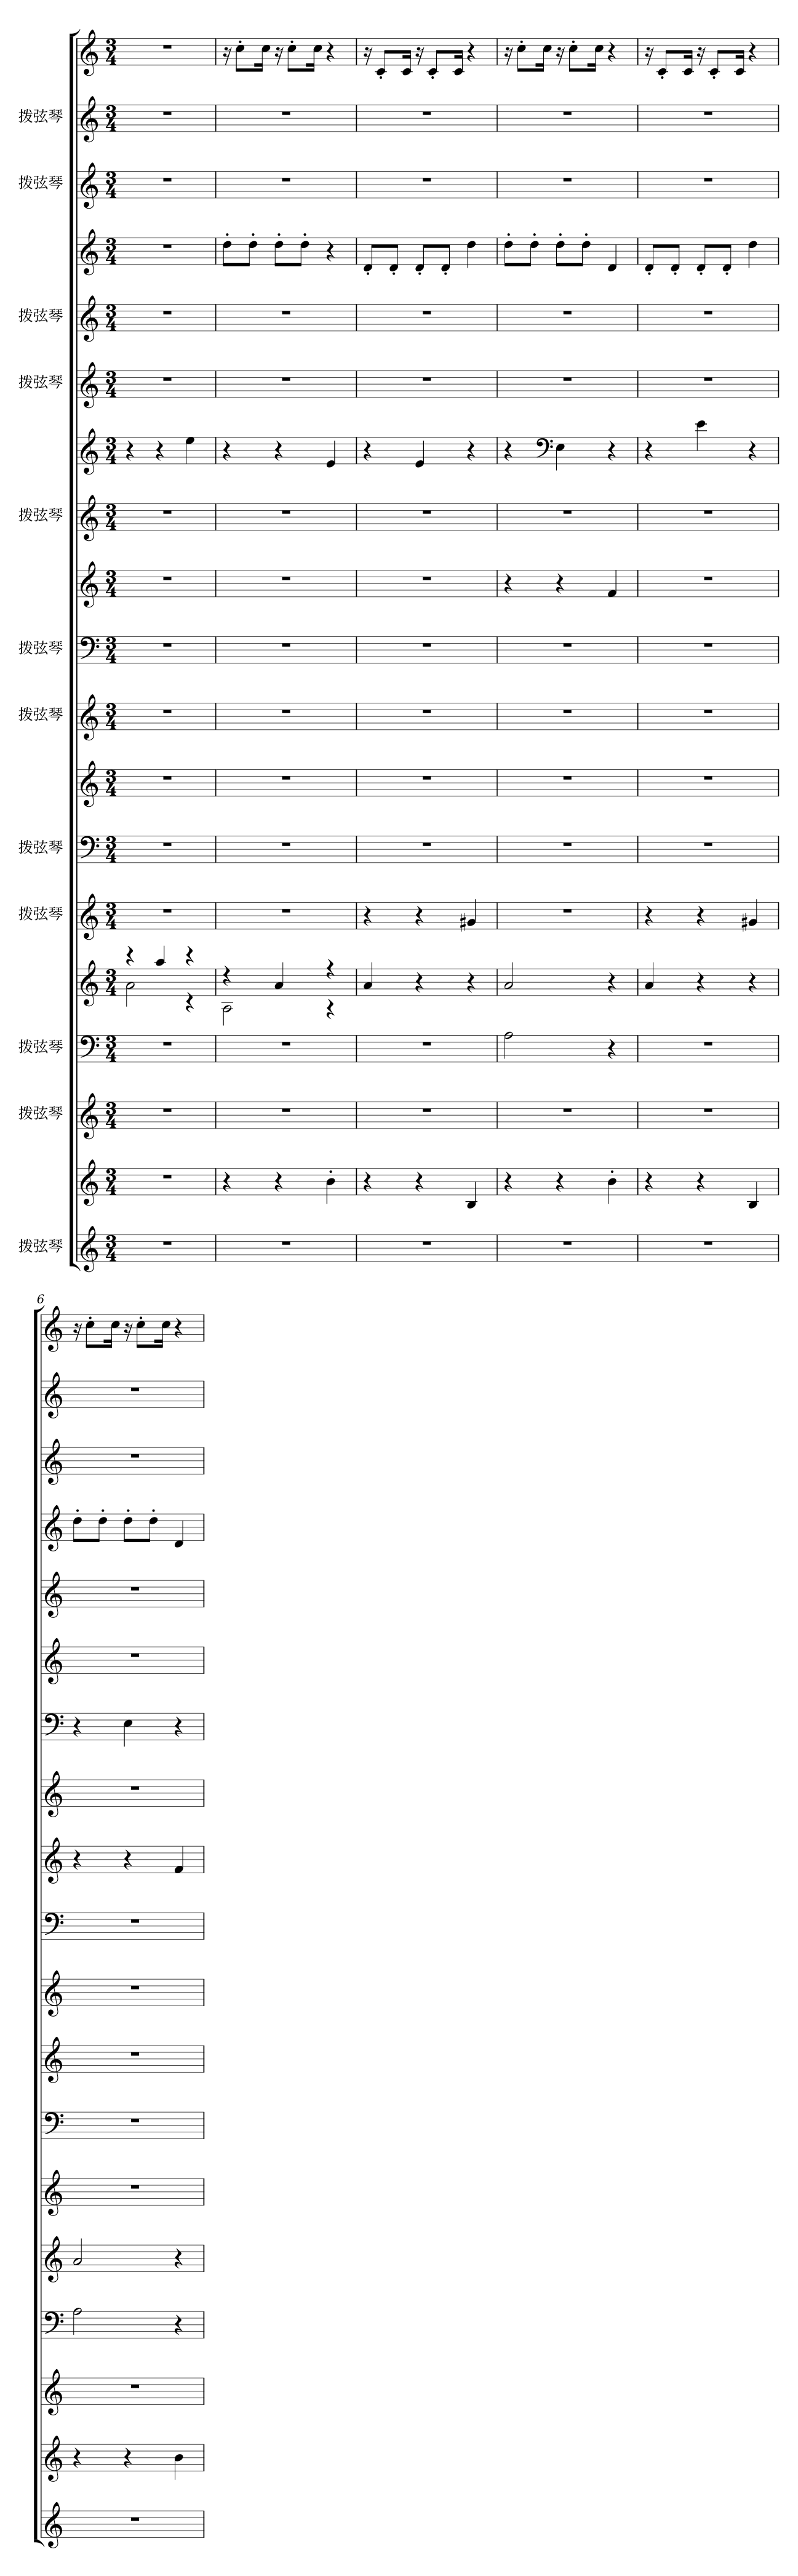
**kern	**kern	**kern	**kern	**kern	**kern	**kern	**kern	**kern	**kern	**kern	**kern	**kern	**kern	**kern	**kern	**kern	**kern	**kern
*part12	*part12	*part11	*part10	*part10	*part9	*part8	*part8	*part7	*part6	*part6	*part5	*part5	*part4	*part3	*part3	*part2	*part1	*part1
*staff19	*staff18	*staff17	*staff16	*staff15	*staff14	*staff13	*staff12	*staff11	*staff10	*staff9	*staff8	*staff7	*staff6	*staff5	*staff4	*staff3	*staff2	*staff1
*I"拨弦琴	*	*I"拨弦琴	*I"拨弦琴	*	*I"拨弦琴	*I"拨弦琴	*	*I"拨弦琴	*I"拨弦琴	*	*I"拨弦琴	*	*I"拨弦琴	*I"拨弦琴	*	*I"拨弦琴	*I"拨弦琴	*
*clefG2	*clefG2	*clefG2	*clefF4	*clefG2	*clefG2	*clefF4	*clefG2	*clefG2	*clefF4	*clefG2	*clefG2	*clefG2	*clefG2	*clefG2	*clefG2	*clefG2	*clefG2	*clefG2
*k[]	*k[]	*k[]	*k[]	*k[]	*k[]	*k[]	*k[]	*k[]	*k[]	*k[]	*k[]	*k[]	*k[]	*k[]	*k[]	*k[]	*k[]	*k[]
*M3/4	*M3/4	*M3/4	*M3/4	*M3/4	*M3/4	*M3/4	*M3/4	*M3/4	*M3/4	*M3/4	*M3/4	*M3/4	*M3/4	*M3/4	*M3/4	*M3/4	*M3/4	*M3/4
*MM190	*MM190	*MM190	*MM190	*MM190	*MM190	*MM190	*MM190	*MM190	*MM190	*MM190	*MM190	*MM190	*MM190	*MM190	*MM190	*MM190	*MM190	*MM190
=1	=1	=1	=1	=1	=1	=1	=1	=1	=1	=1	=1	=1	=1	=1	=1	=1	=1	=1
*	*	*	*	*^	*	*	*	*	*	*	*	*	*	*	*	*	*	*
2.r	2.r	2.r	2.r	4r	2a\	2.r	2.r	2.r	2.r	2.r	2.r	2.r	4r	2.r	2.r	2.r	2.r	2.r	2.r
.	.	.	.	4aa/	.	.	.	.	.	.	.	.	4r	.	.	.	.	.	.
.	.	.	.	4r	4r	.	.	.	.	.	.	.	4ee\	.	.	.	.	.	.
=2	=2	=2	=2	=2	=2	=2	=2	=2	=2	=2	=2	=2	=2	=2	=2	=2	=2	=2	=2
2.r	4r	2.r	2.r	4r	2A\	2.r	2.r	2.r	2.r	2.r	2.r	2.r	4r	2.r	2.r	8dd'\L	2.r	2.r	16r
.	.	.	.	.	.	.	.	.	.	.	.	.	.	.	.	.	.	.	8cc'\L
.	.	.	.	.	.	.	.	.	.	.	.	.	.	.	.	8dd'\J	.	.	.
.	.	.	.	.	.	.	.	.	.	.	.	.	.	.	.	.	.	.	16cc\Jk
.	4r	.	.	4a/	.	.	.	.	.	.	.	.	4r	.	.	8dd'\L	.	.	16r
.	.	.	.	.	.	.	.	.	.	.	.	.	.	.	.	.	.	.	8cc'\L
.	.	.	.	.	.	.	.	.	.	.	.	.	.	.	.	8dd'\J	.	.	.
.	.	.	.	.	.	.	.	.	.	.	.	.	.	.	.	.	.	.	16cc\Jk
.	4b'\	.	.	4r	4r	.	.	.	.	.	.	.	4e/	.	.	4r	.	.	4r
*	*	*	*	*v	*v	*	*	*	*	*	*	*	*	*	*	*	*	*	*
=3	=3	=3	=3	=3	=3	=3	=3	=3	=3	=3	=3	=3	=3	=3	=3	=3	=3	=3
2.r	4r	2.r	2.r	4a/	4r	2.r	2.r	2.r	2.r	2.r	2.r	4r	2.r	2.r	8d'/L	2.r	2.r	16r
.	.	.	.	.	.	.	.	.	.	.	.	.	.	.	.	.	.	8c'/L
.	.	.	.	.	.	.	.	.	.	.	.	.	.	.	8d'/J	.	.	.
.	.	.	.	.	.	.	.	.	.	.	.	.	.	.	.	.	.	16c/Jk
.	4r	.	.	4r	4r	.	.	.	.	.	.	4e/	.	.	8d'/L	.	.	16r
.	.	.	.	.	.	.	.	.	.	.	.	.	.	.	.	.	.	8c'/L
.	.	.	.	.	.	.	.	.	.	.	.	.	.	.	8d'/J	.	.	.
.	.	.	.	.	.	.	.	.	.	.	.	.	.	.	.	.	.	16c/Jk
.	4B/	.	.	4r	4g#X/	.	.	.	.	.	.	4r	.	.	4dd\	.	.	4r
=4	=4	=4	=4	=4	=4	=4	=4	=4	=4	=4	=4	=4	=4	=4	=4	=4	=4	=4
2.r	4r	2.r	2A\	2a/	2.r	2.r	2.r	2.r	2.r	4r	2.r	4r	2.r	2.r	8dd'\L	2.r	2.r	16r
.	.	.	.	.	.	.	.	.	.	.	.	.	.	.	.	.	.	8cc'\L
.	.	.	.	.	.	.	.	.	.	.	.	.	.	.	8dd'\J	.	.	.
.	.	.	.	.	.	.	.	.	.	.	.	.	.	.	.	.	.	16cc\Jk
*	*	*	*	*	*	*	*	*	*	*	*	*clefF4	*	*	*	*	*	*
.	4r	.	.	.	.	.	.	.	.	4r	.	4E\	.	.	8dd'\L	.	.	16r
.	.	.	.	.	.	.	.	.	.	.	.	.	.	.	.	.	.	8cc'\L
.	.	.	.	.	.	.	.	.	.	.	.	.	.	.	8dd'\J	.	.	.
.	.	.	.	.	.	.	.	.	.	.	.	.	.	.	.	.	.	16cc\Jk
.	4b'\	.	4r	4r	.	.	.	.	.	4f/	.	4r	.	.	4d/	.	.	4r
=5	=5	=5	=5	=5	=5	=5	=5	=5	=5	=5	=5	=5	=5	=5	=5	=5	=5	=5
2.r	4r	2.r	2.r	4a/	4r	2.r	2.r	2.r	2.r	2.r	2.r	4r	2.r	2.r	8d'/L	2.r	2.r	16r
.	.	.	.	.	.	.	.	.	.	.	.	.	.	.	.	.	.	8c'/L
.	.	.	.	.	.	.	.	.	.	.	.	.	.	.	8d'/J	.	.	.
.	.	.	.	.	.	.	.	.	.	.	.	.	.	.	.	.	.	16c/Jk
.	4r	.	.	4r	4r	.	.	.	.	.	.	4e\	.	.	8d'/L	.	.	16r
.	.	.	.	.	.	.	.	.	.	.	.	.	.	.	.	.	.	8c'/L
.	.	.	.	.	.	.	.	.	.	.	.	.	.	.	8d'/J	.	.	.
.	.	.	.	.	.	.	.	.	.	.	.	.	.	.	.	.	.	16c/Jk
.	4B/	.	.	4r	4g#X/	.	.	.	.	.	.	4r	.	.	4dd\	.	.	4r
!!LO:PB:g=z
=6	=6	=6	=6	=6	=6	=6	=6	=6	=6	=6	=6	=6	=6	=6	=6	=6	=6	=6
2.r	4r	2.r	2A\	2a/	2.r	2.r	2.r	2.r	2.r	4r	2.r	4r	2.r	2.r	8dd'\L	2.r	2.r	16r
.	.	.	.	.	.	.	.	.	.	.	.	.	.	.	.	.	.	8cc'\L
.	.	.	.	.	.	.	.	.	.	.	.	.	.	.	8dd'\J	.	.	.
.	.	.	.	.	.	.	.	.	.	.	.	.	.	.	.	.	.	16cc\Jk
.	4r	.	.	.	.	.	.	.	.	4r	.	4E\	.	.	8dd'\L	.	.	16r
.	.	.	.	.	.	.	.	.	.	.	.	.	.	.	.	.	.	8cc'\L
.	.	.	.	.	.	.	.	.	.	.	.	.	.	.	8dd'\J	.	.	.
.	.	.	.	.	.	.	.	.	.	.	.	.	.	.	.	.	.	16cc\Jk
.	4b\	.	4r	4r	.	.	.	.	.	4f/	.	4r	.	.	4d/	.	.	4r
=	=	=	=	=	=	=	=	=	=	=	=	=	=	=	=	=	=	=
*-	*-	*-	*-	*-	*-	*-	*-	*-	*-	*-	*-	*-	*-	*-	*-	*-	*-	*-
